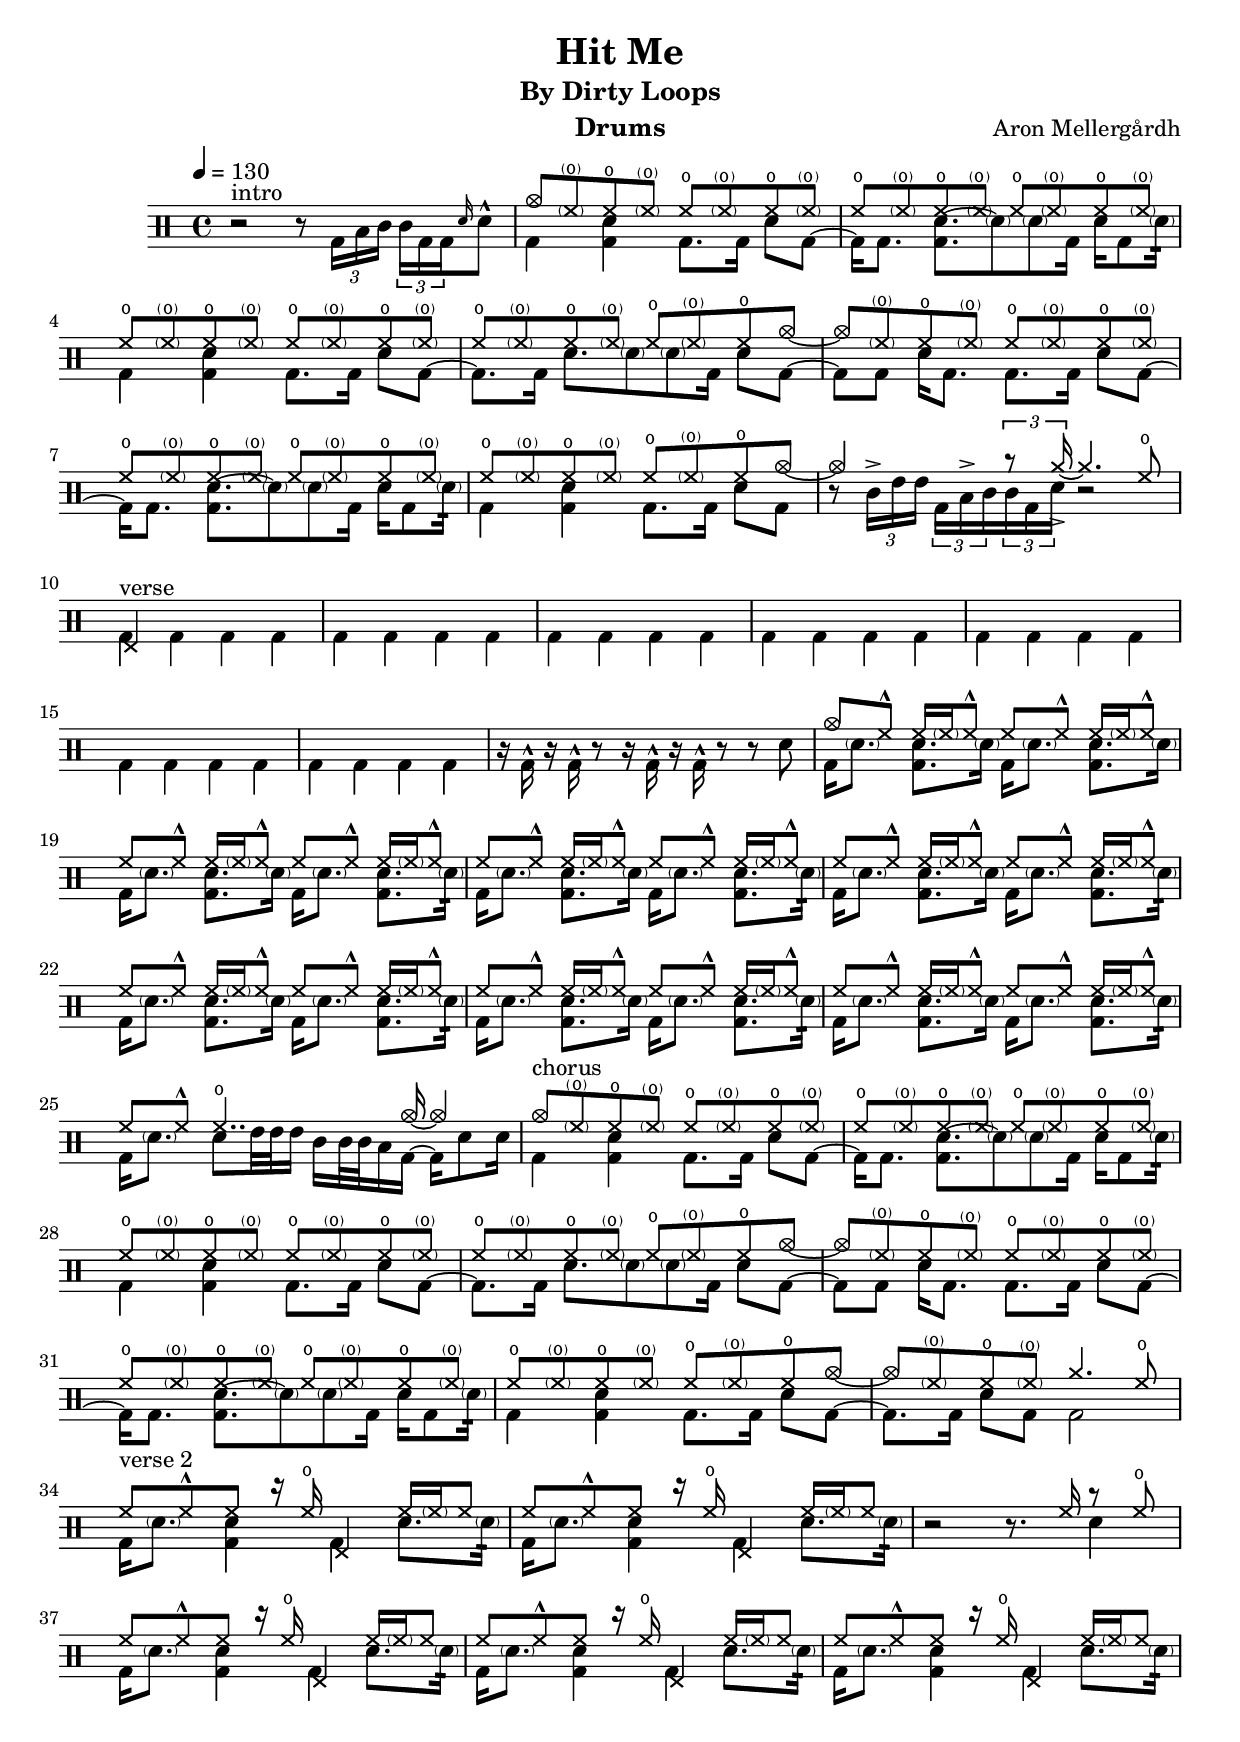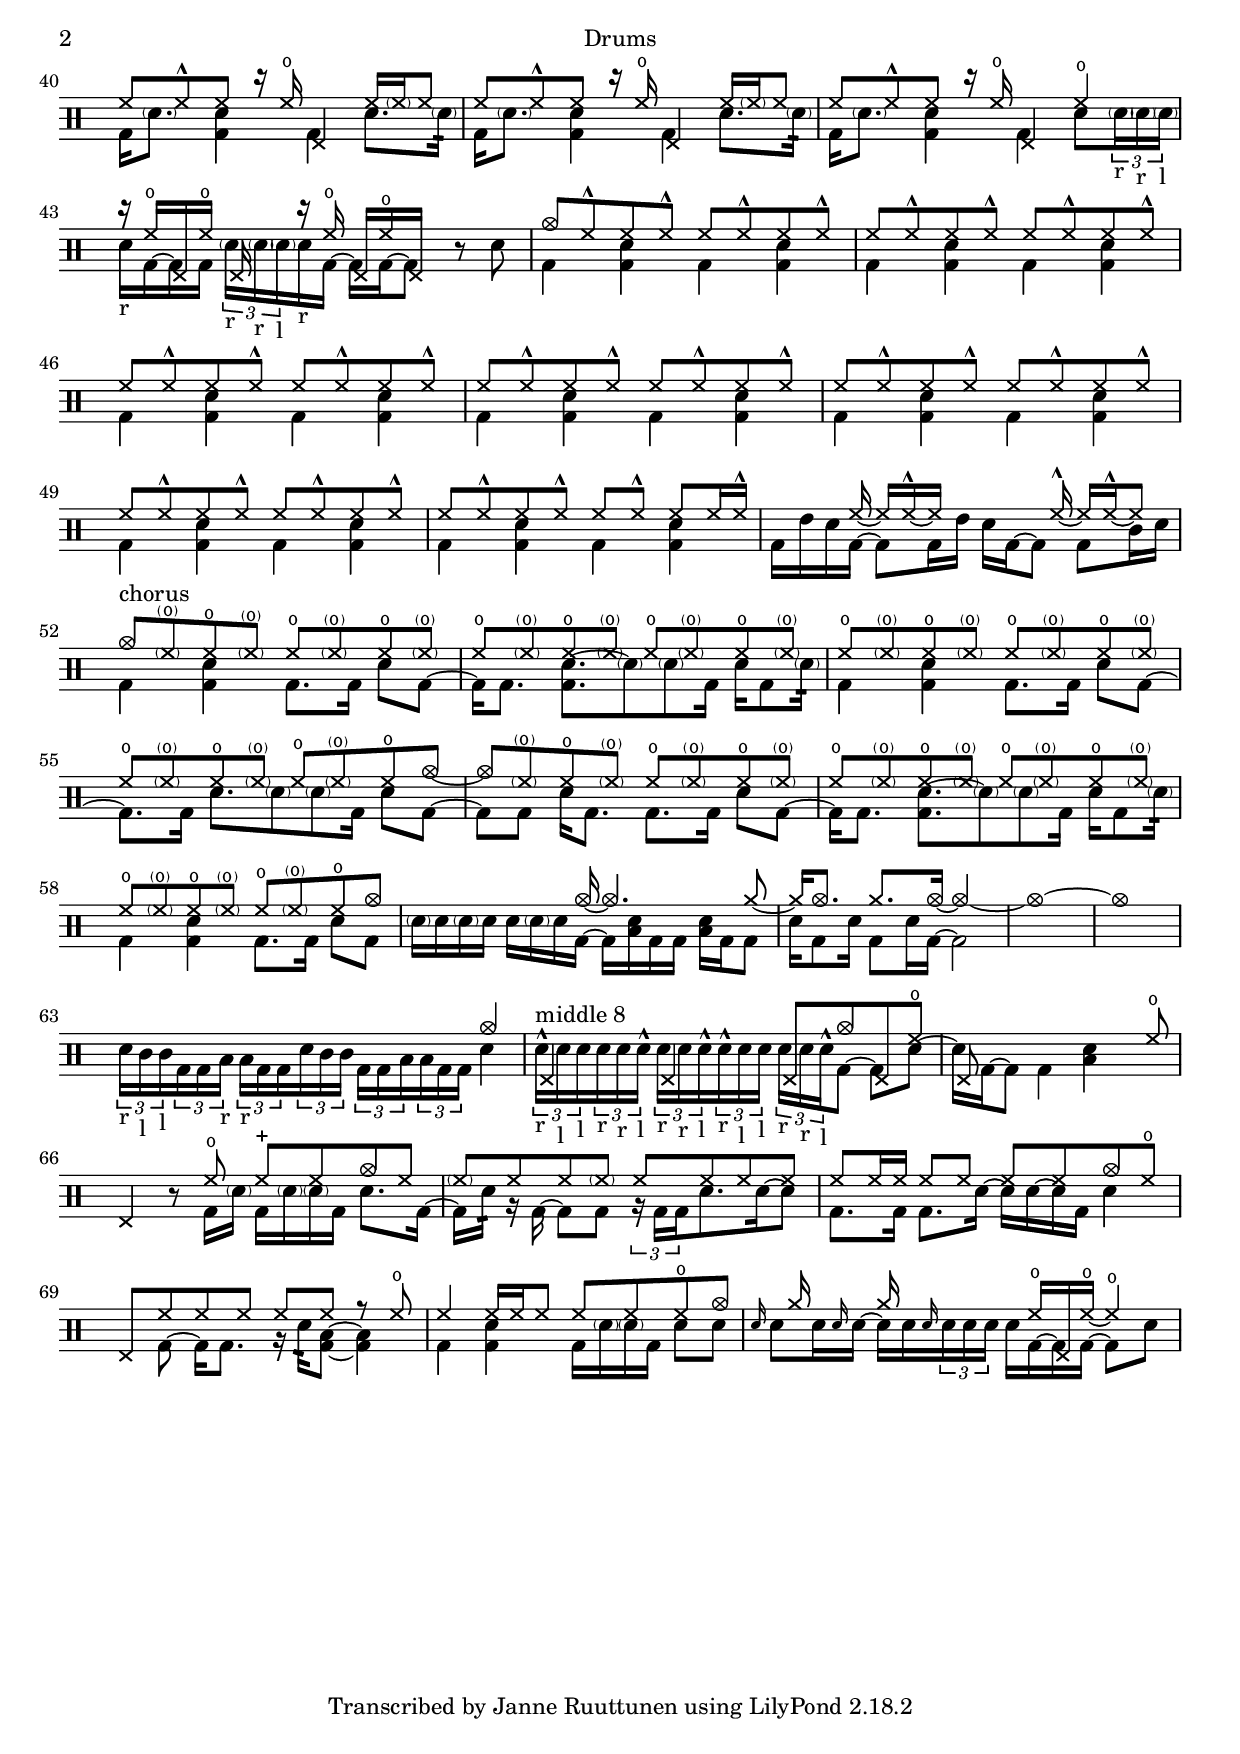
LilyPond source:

\version "2.18.2"
% \pointAndClickOff

\header {
  title = "Hit Me"
  subtitle = "By Dirty Loops"
  composer = "Aron Mellergårdh"
  instrument = "Drums"
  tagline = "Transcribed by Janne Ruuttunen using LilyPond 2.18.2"
}

chHH = \drummode { hho8 \parenthesize hho hho \parenthesize hho }
vHH = \drummode {hh8 hh^^ hh16 \parenthesize hh hh8^^}

introUp = \drummode {
  s1
  cymc8 \parenthesize hho hho \parenthesize hho
  \repeat percent 6 \chHH
  hho \parenthesize hho hho cymc~ 
  cymc \parenthesize hho hho \parenthesize hho
  \repeat percent 4 \chHH
  hho \parenthesize hho hho cymc8~cymc4 s8 \tuplet 3/2 {r8 cymcb16->~} cymcb4. hho8
}
introDown = \drummode {
  r2 r8 \tuplet 3/2 { bd16 toml tomml } \tuplet 3/2 { tomml bd bd} \grace { sn16 } sn8^^
  bd4 <bd sn>4 bd8. bd16 sn8 bd8~bd16 bd8. <bd sn~>8. \parenthesize sn8 \parenthesize sn bd16 sn16 bd8 \parenthesize sn16:32
  bd4 <bd sn>4 bd8. bd16 sn8 bd8~bd8. bd16 sn8. \parenthesize sn8 \parenthesize sn bd16 sn8 bd8~
  bd8 bd8 sn16 bd8. bd8. bd16 sn8 bd8~bd16 bd8. <bd sn~>8. \parenthesize sn8 \parenthesize sn bd16 sn16 bd8 \parenthesize sn16:32
  bd4 <bd sn>4 bd8. bd16 sn8 bd8 r8 \tuplet 3/2 {tomml16-> tommh tommh} \tuplet 3/2 {bd toml-> tomml} \tuplet 3/2 {tomml bd sn} r2 
}
vAup = \drummode {
  hhp4 s2. \repeat percent 7 {s1}
  cymc8 hh^^ hh16 \parenthesize hh hh8^^
  \repeat percent 13 \vHH 
  hh8 hh^^ hho4.. cymca16~cymca4
}
vGrooveA = \drummode { bd16 \parenthesize sn8. <bd sn> \parenthesize sn16 }
vGrooveB = \drummode { bd16 \parenthesize sn8. <bd sn> \parenthesize sn16:32 }
vAdown = \drummode {
  \repeat percent 7 {bd4 bd bd bd } r16 bd^^ r bd^^ r8 r16 bd^^ r bd^^ r8 r8 sn8
  \repeat percent 3 { \vGrooveA } \vGrooveB
  \repeat percent 5 { \vGrooveA \vGrooveB }
  bd16 \parenthesize sn8. sn8 tommh32 tommh tommh16 tomml tomml32 tomml32 toml16 bd16~bd sn8 sn16
}

chAup = \drummode {
  cymc8 \parenthesize hho hho \parenthesize hho
  \repeat percent 6 \chHH
  hho \parenthesize hho hho cymc~ 
  cymc \parenthesize hho hho \parenthesize hho
  \repeat percent 4 \chHH
  hho \parenthesize hho hho cymc~
  cymc8 \parenthesize hho hho \parenthesize hho cymcb4. hho8
}
chAdown = \drummode {
  bd4 <bd sn>4 bd8. bd16 sn8 bd8~bd16 bd8. <bd sn~>8. \parenthesize sn8 \parenthesize sn bd16 sn16 bd8 \parenthesize sn16:32
  bd4 <bd sn>4 bd8. bd16 sn8 bd8~bd8. bd16 sn8. \parenthesize sn8 \parenthesize sn bd16 sn8 bd8~
  bd8 bd8 sn16 bd8. bd8. bd16 sn8 bd8~bd16 bd8. <bd sn~>8. \parenthesize sn8 \parenthesize sn bd16 sn16 bd8 \parenthesize sn16:32
  bd4 <bd sn>4 bd8. bd16 sn8 bd8~bd8. bd16 sn8 bd bd2  
}

vBGrooveUp = \drummode {
  hh8 hh^^ hh8 r16 hho hhp4 hh16 \parenthesize hh16 hh8  
} 
vBGrooveDown = \drummode {
  bd16 \parenthesize sn8. <bd sn>4 bd sn8. \parenthesize sn16:32
}
vBSimpleUp = \drummode {
  hh8 hh^^ hh hh^^ hh hh^^ hh hh^^    
}
vBSimpleDown = \drummode {
  bd4 <bd sn> bd <bd sn>
}
vBup = \drummode {
  \repeat percent 2 { \vBGrooveUp }
  r2 r8. hh16 r8 hho
  \repeat percent 5 { \vBGrooveUp }
  hh8 hh^^ hh8 r16 hho hhp4 hho4
  r16 hho hhp hho hhp s r hho hhp hho hhp s s4
  cymc8 hh^^ hh hh^^ hh hh^^ hh hh^^    
  \repeat percent 5 { \vBSimpleUp }
  hh hh^^ hh hh^^ hh hh^^ hh hh16 hh16^^
  s8. hh16~hh hh^^~hh s4 hh16^^~hh hh^^~hh8
}
vBdown = \drummode {
  \repeat percent 2 { \vBGrooveDown }
  s2. sn4
  \repeat percent 5 { \vBGrooveDown }
  bd16 \parenthesize sn8. <bd sn>4 bd sn8 \tuplet 3/2 {\parenthesize sn16_"r" \parenthesize sn_"r" \parenthesize sn_"l"}
  sn16_"r" bd~bd bd \tuplet 3/2  {\parenthesize sn16_"r" \parenthesize sn_"r" \parenthesize sn_"l"} sn16_"r" bd~bd bd~bd8 r sn
  \repeat percent 7 { \vBSimpleDown }
  bd16 tommh sn bd16~bd8 bd16 tommh sn bd16~bd8 bd tomml16 sn
}

chBup = \drummode {
  cymc8 \parenthesize hho hho \parenthesize hho
  \repeat percent 6 \chHH
  hho \parenthesize hho hho cymc~ 
  cymc \parenthesize hho hho \parenthesize hho
  \repeat percent 4 \chHH
  hho \parenthesize hho hho cymc
  s4 s8. cymc16~cymc4. cymcb8~cymcb16 cymc8. cymcb8. cymc16~cymc2~
  cymc1~cymc
  s2. cymc4
}
chBdown = \drummode {
  bd4 <bd sn>4 bd8. bd16 sn8 bd8~bd16 bd8. <bd sn~>8. \parenthesize sn8 \parenthesize sn bd16 sn16 bd8 \parenthesize sn16:32
  bd4 <bd sn>4 bd8. bd16 sn8 bd8~bd8. bd16 sn8. \parenthesize sn8 \parenthesize sn bd16 sn8 bd8~
  bd8 bd8 sn16 bd8. bd8. bd16 sn8 bd8~bd16 bd8. <bd sn~>8. \parenthesize sn8 \parenthesize sn bd16 sn16 bd8 \parenthesize sn16:32
  bd4 <bd sn>4 bd8. bd16 sn8 bd
  \parenthesize sn16 sn \parenthesize sn sn sn \parenthesize sn sn bd16~bd <sn toml>16 bd bd <sn toml>16 bd16 bd8 sn16 bd8 sn16 bd8 sn16 bd16~bd2
  s1 s
  \tuplet 3/2 8 {sn16_"r" tomml_"l" tomml_"l" bd bd toml_"r" toml_"r" bd bd sn16 tomml tomml bd bd toml toml bd bd} sn4
}
brUp = \drummode {
  hhp4 hhp4 hhp8 cymc hhp hho
  hhp8 s8 s4 s s8 hho8
  hhp4 r8 hho hhc hh cymc hh \parenthesize hh hh hh \parenthesize hh hh hh hh hh
  hh hh16 hh hh8 hh hh hh cymc hho
  hhp hh hh hh hh hh r hho
  hh4 hh16 hh hh8 hh hh hho cymc
  s16 cymr s s cymr s s s s hho hhp hho~hho4
}
brDown = \drummode {
  \tuplet 3/2 8 {sn16_"r"^^ sn_"l" sn_"l" sn_"r" sn_"r" sn_"l"^^ sn_"r" sn_"r" sn^^_"l" sn^^_"r" sn_"l" sn_"l" sn_"r" sn_"r" sn^^_"l"} bd8~bd sn8~
  sn16 bd16~bd8 bd4 <sn toml>4 s4
  s4. bd16 \parenthesize sn bd \parenthesize sn \parenthesize sn bd sn8. bd16~
  bd16 \parenthesize {sn:} r bd16~bd8 bd \tuplet 3/2 {r16 bd bd} sn8. sn16~sn8
  bd8. bd16 bd8. sn16~sn sn~sn bd sn4
  s8 bd~bd16 bd8. r16 sn: <toml bd>8~<toml bd>4
  bd4 <bd sn> bd16 \parenthesize sn \parenthesize sn bd16 sn8 sn
  \grace sn16 sn8 sn16 \grace sn sn~sn sn \grace sn \tuplet 3/2 {sn sn sn} sn bd~bd bd16~bd8 sn8
}


up = \drummode { \unfoldRepeats {
  \tempo 4 = 130
  \introUp
  \vAup
  \chAup
  \vBup
  \chBup
  \brUp
}}
down = \drummode { \unfoldRepeats {
  <>^\markup { intro }  \introDown
  <>^\markup { verse }  \vAdown
  <>^\markup { chorus } \chAdown
  <>^\markup { verse 2 } \vBdown
  <>^\markup { chorus } \chBdown
  <>^\markup { middle 8 } \brDown
  <>^\markup { TBD }
}}


\score {
  <<
    \new DrumStaff <<
      \new DrumVoice { \stemUp \up}
	  \new DrumVoice { \stemDown \down}
	>>
  >>
  \layout { }
  \midi { }
}
